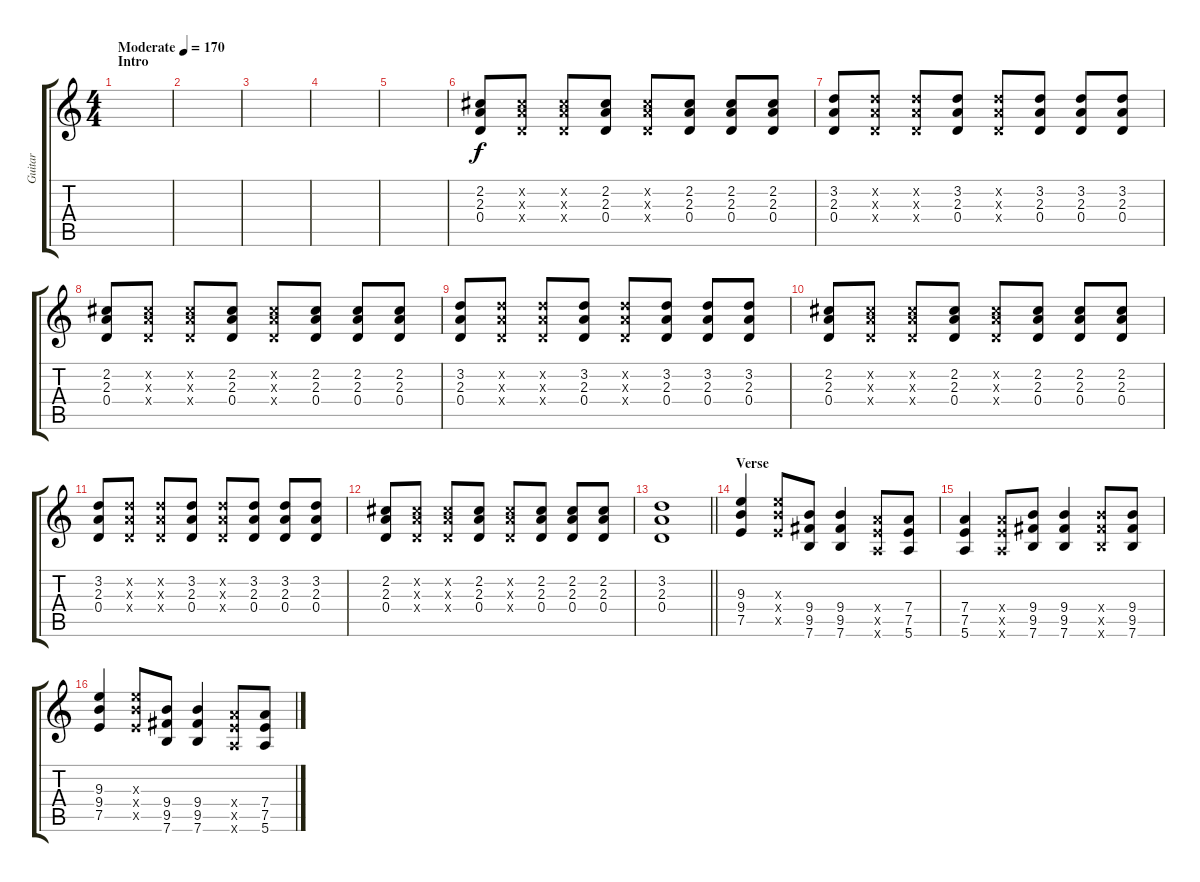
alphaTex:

\track ("Guitar" "Guitar") {instrument distortionguitar}
\staff {score tabs}
\tuning (E4 B3 G3 D3 A2 E2) {hide}
\ts (4 4)
\section ("" "Intro")
\tempo (170 "Moderate")
\clef g2
\ks c
|
|
|
|
|
(2.2 2.3 0.4).8 (2.2{x} 2.3{x} 0.4{x}).8 (2.2{x} 2.3{x} 0.4{x}).8 (2.2 2.3 0.4).8 (2.2{x} 2.3{x} 0.4{x}).8 (2.2 2.3 0.4).8 (2.2 2.3 0.4).8 (2.2 2.3 0.4).8 |
(3.2 2.3 0.4).8 (3.2{x} 2.3{x} 0.4{x}).8 (3.2{x} 2.3{x} 0.4{x}).8 (3.2 2.3 0.4).8 (3.2{x} 2.3{x} 0.4{x}).8 (3.2 2.3 0.4).8 (3.2 2.3 0.4).8 (3.2 2.3 0.4).8 |
(2.2 2.3 0.4).8 (2.2{x} 2.3{x} 0.4{x}).8 (2.2{x} 2.3{x} 0.4{x}).8 (2.2 2.3 0.4).8 (2.2{x} 2.3{x} 0.4{x}).8 (2.2 2.3 0.4).8 (2.2 2.3 0.4).8 (2.2 2.3 0.4).8 |
(3.2 2.3 0.4).8 (3.2{x} 2.3{x} 0.4{x}).8 (3.2{x} 2.3{x} 0.4{x}).8 (3.2 2.3 0.4).8 (3.2{x} 2.3{x} 0.4{x}).8 (3.2 2.3 0.4).8 (3.2 2.3 0.4).8 (3.2 2.3 0.4).8 |
(2.2 2.3 0.4).8 (2.2{x} 2.3{x} 0.4{x}).8 (2.2{x} 2.3{x} 0.4{x}).8 (2.2 2.3 0.4).8 (2.2{x} 2.3{x} 0.4{x}).8 (2.2 2.3 0.4).8 (2.2 2.3 0.4).8 (2.2 2.3 0.4).8 |
(3.2 2.3 0.4).8 (3.2{x} 2.3{x} 0.4{x}).8 (3.2{x} 2.3{x} 0.4{x}).8 (3.2 2.3 0.4).8 (3.2{x} 2.3{x} 0.4{x}).8 (3.2 2.3 0.4).8 (3.2 2.3 0.4).8 (3.2 2.3 0.4).8 |
(2.2 2.3 0.4).8 (2.2{x} 2.3{x} 0.4{x}).8 (2.2{x} 2.3{x} 0.4{x}).8 (2.2 2.3 0.4).8 (2.2{x} 2.3{x} 0.4{x}).8 (2.2 2.3 0.4).8 (2.2 2.3 0.4).8 (2.2 2.3 0.4).8 |
\barLineRight lightlight
(3.2 2.3 0.4).1 |
\section ("" "Verse")
(9.3 9.4 7.5).4 (9.3{x} 9.4{x} 7.5{x}).8 (9.4 9.5 7.6).8 (9.4 9.5 7.6).4 (7.4{x} 7.5{x} 5.6{x}).8 (7.4 7.5 5.6).8 |
(7.4 7.5 5.6).4 (7.4{x} 7.5{x} 5.6{x}).8 (9.4 9.5 7.6).8 (9.4 9.5 7.6).4 (9.4{x} 9.5{x} 7.6{x}).8 (9.4 9.5 7.6).8 |
(9.3 9.4 7.5).4 (9.3{x} 9.4{x} 7.5{x}).8 (9.4 9.5 7.6).8 (9.4 9.5 7.6).4 (7.4{x} 7.5{x} 5.6{x}).8 (7.4 7.5 5.6).8
